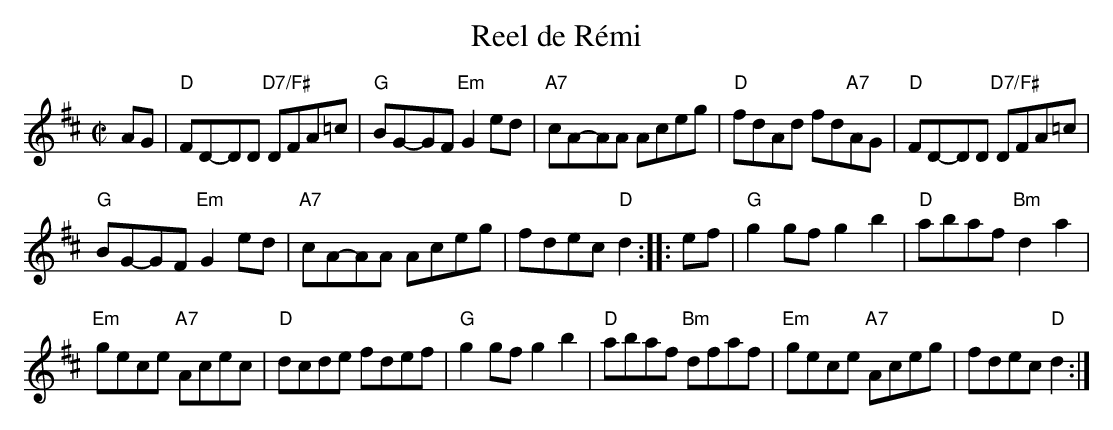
X:1
T: Reel de R\'emi
M: C|
K: D
AG \
| "D"FD-DD "D7/F#"DFA=c | "G"BG-GF  "Em"G2ed | "A7"cA-AA Aceg | "D"fdAd fd"A7"AG | "D"FD-DD "D7/F#"DFA=c |
"G"BG-GF  "Em"G2ed | "A7"cA-AA Aceg | fdec "D"d2 :: ef | "G"g2gf g2b2 | "D"abaf "Bm"d2a2 |
"Em"gece "A7"Acec | "D"dcde fdef  | "G"g2gf g2b2 | "D"abaf "Bm"dfaf | "Em"gece "A7"Aceg | fdec "D"d2 :|
